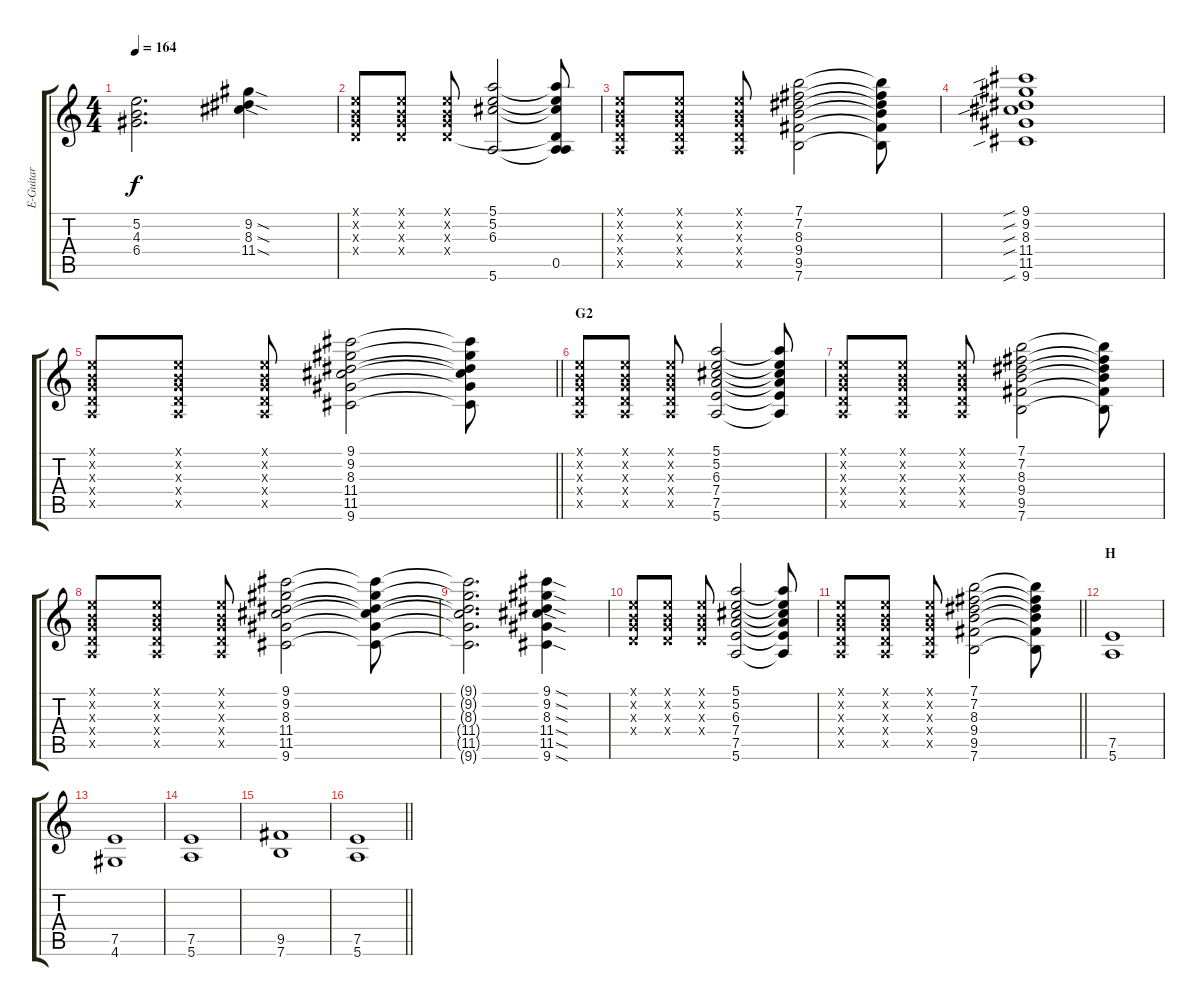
\track ("E-Guitar" "E-Guitar") {instrument distortionguitar}
\staff {score tabs}
\tuning (E4 B3 G3 D3 A2 E2) {hide}
\ts (4 4)
\tempo 164
\clef g2
\ks c
(5.2{t} 4.3{t} 6.4{t}).2{d dy f} (9.2{sod} 8.3{sod} 11.4{sod}).4 |
(0.1{x} 0.2{x} 0.3{x} 0.4{x}).8 (0.1{x} 0.2{x} 0.3{x} 0.4{x}).8 (0.1{x} 0.2{x} 0.3{x} 0.4{x}).8 (5.1 5.2 6.3 5.6).2 (5.1{t} 5.2{t} 6.3{t} 0.4{t} 0.5 5.6{t}).8 |
(0.1{x} 0.2{x} 0.3{x} 0.4{x} 0.5{x}).8 (0.1{x} 0.2{x} 0.3{x} 0.4{x} 0.5{x}).8 (0.1{x} 0.2{x} 0.3{x} 0.4{x} 0.5{x}).8 (7.1 7.2 8.3 9.4 9.5 7.6).2 (7.1{t} 7.2{t} 8.3{t} 9.4{t} 9.5{t} 7.6{t}).8 |
(9.1{sib} 9.2{sib} 8.3{sib} 11.4{sib} 11.5 9.6{sib}).1 |
\barLineRight lightlight
(0.1{x} 0.2{x} 0.3{x} 0.4{x} 0.5{x}).8 (0.1{x} 0.2{x} 0.3{x} 0.4{x} 0.5{x}).8 (0.1{x} 0.2{x} 0.3{x} 0.4{x} 0.5{x}).8 (9.1 9.2 8.3 11.4 11.5 9.6).2 (9.1{t} 9.2{t} 8.3{t} 11.4{t} 11.5{t} 9.6{t}).8 |
\section ("" "G2")
(0.1{x} 0.2{x} 0.3{x} 0.4{x} 0.5{x}).8 (0.1{x} 0.2{x} 0.3{x} 0.4{x} 0.5{x}).8 (0.1{x} 0.2{x} 0.3{x} 0.4{x} 0.5{x}).8 (5.1 5.2 6.3 7.4 7.5 5.6).2 (5.1{t} 5.2{t} 6.3{t} 7.4{t} 7.5{t} 5.6{t}).8 |
(0.1{x} 0.2{x} 0.3{x} 0.4{x} 0.5{x}).8 (0.1{x} 0.2{x} 0.3{x} 0.4{x} 0.5{x}).8 (0.1{x} 0.2{x} 0.3{x} 0.4{x} 0.5{x}).8 (7.1 7.2 8.3 9.4 9.5 7.6).2 (7.1{t} 7.2{t} 8.3{t} 9.4{t} 9.5{t} 7.6{t}).8 |
(0.1{x} 0.2{x} 0.3{x} 0.4{x} 0.5{x}).8 (0.1{x} 0.2{x} 0.3{x} 0.4{x} 0.5{x}).8 (0.1{x} 0.2{x} 0.3{x} 0.4{x} 0.5{x}).8 (9.1 9.2 8.3 11.4 11.5 9.6).2 (9.1{t} 9.2{t} 8.3{t} 11.4{t} 11.5{t} 9.6{t}).8 |
(9.1{t} 9.2{t} 8.3{t} 11.4{t} 11.5{t} 9.6{t}).2{d} (9.1{sod} 9.2{sod} 8.3{sod} 11.4{sod} 11.5{sod} 9.6{sod}).4 |
(0.1{x} 0.2{x} 0.3{x} 0.4{x}).8 (0.1{x} 0.2{x} 0.3{x} 0.4{x}).8 (0.1{x} 0.2{x} 0.3{x} 0.4{x}).8 (5.1 5.2 6.3 7.4 7.5 5.6).2 (5.1{t} 5.2{t} 6.3{t} 7.4{t} 7.5{t} 5.6{t}).8 |
\barLineRight lightlight
(0.1{x} 0.2{x} 0.3{x} 0.4{x} 0.5{x}).8 (0.1{x} 0.2{x} 0.3{x} 0.4{x} 0.5{x}).8 (0.1{x} 0.2{x} 0.3{x} 0.4{x} 0.5{x}).8 (7.1 7.2 8.3 9.4 9.5 7.6).2 (7.1{t} 7.2{t} 8.3{t} 9.4{t} 9.5{t} 7.6{t}).8 |
\section ("" "H")
(7.5 5.6).1 |
(7.5 4.6).1 |
(7.5 5.6).1 |
(9.5 7.6).1 |
\barLineRight lightlight
(7.5 5.6).1
